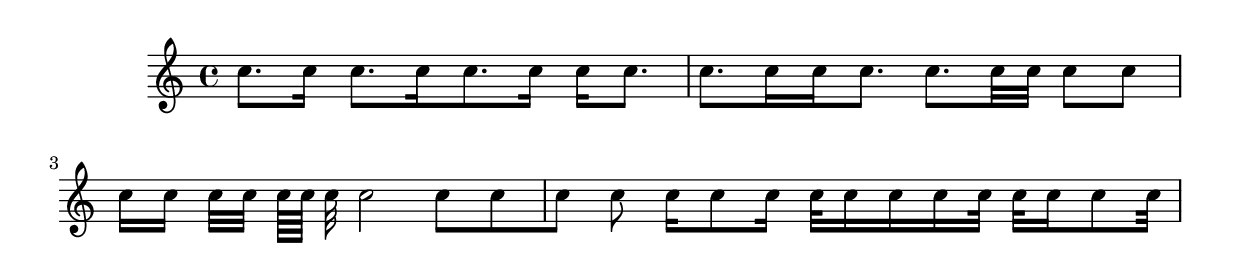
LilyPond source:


\version "2.1.36"

\header{
texidoc="
Beaming is generated automatically. Beams may cross bar lines. In that
case, line breaks are forbidden.  Yet clef and key signatures are
hidden just as with breakable bar lines.
"
}

\score { \context Staff \notes \relative c''  {
	 c8.[ c16]
	 c8.[ c16 c8.  c16]
	 c16[ c8.] |
	 c8.[ c16  c16  c8.]
	 c8.[ c32  c32]
	 c8[ c8] |
	 c16[ c16]
	 c32[ c32]
	 c64[ c64]	
	c32
	c2

	 c8[ c c] c8 % over barline
	 c16[ c8 c16]
	 c32[ c16 c16 c16 c32]
	 c32[ c16 c8 c32]		 % hmm ?
	
		}}

